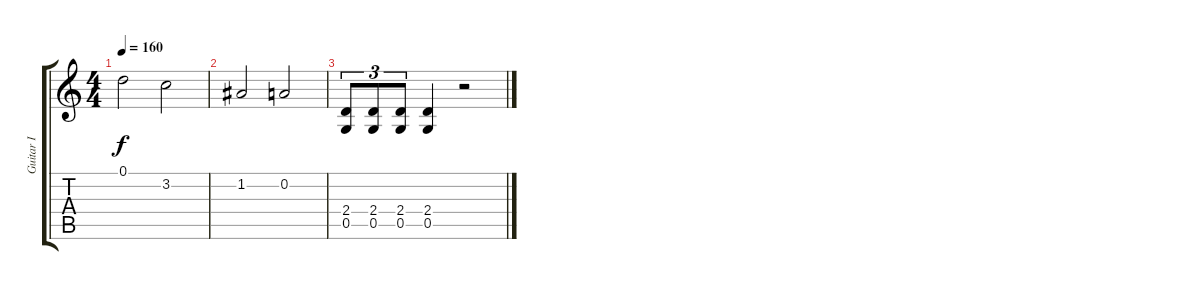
\track ("Guitar I" "Guitar I") {instrument distortionguitar}
\staff {score tabs}
\tuning (D4 A3 F3 C3 G2 D2) {hide}
\ts (4 4)
\tempo 160
\clef g2
\ks c
0.1.2{dy f} 3.2.2 |
1.2.2 0.2.2 |
(2.4 0.5).8{tu (3 2)} (2.4 0.5).8{tu (3 2)} (2.4 0.5).8{tu (3 2)} (2.4 0.5).4 r.2
